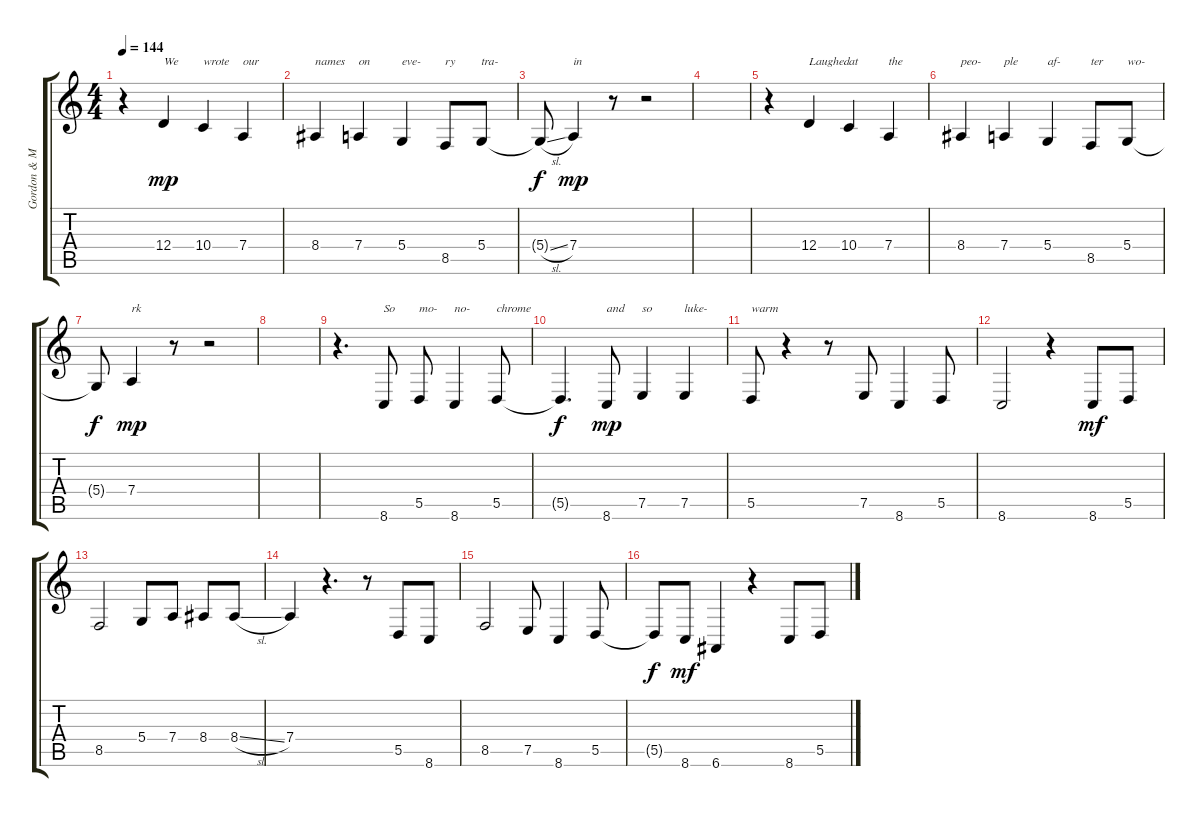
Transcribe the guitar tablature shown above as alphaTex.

\track ("Gordon & Matt Vocals" "Gordon & M") {instrument clarinet}
\staff {score tabs}
\tuning (E4 B3 G3 D3 A2 E2) {hide}
\ts (4 4)
\tempo 144
\clef g2
\ks c
r.4{dy mp} 12.4.4{txt "We"} 10.4.4{txt "wrote"} 7.4.4{txt "our"} |
8.4.4{txt "names"} 7.4.4{txt "on"} 5.4.4{txt "eve-"} 8.5.8{txt "ry"} 5.4.8{txt "tra-"} |
5.4{sl t}.8{dy f} 7.4.4{txt "in" dy mp} r.8 r.2 |
|
r.4 12.4.4{txt "Laughed"} 10.4.4{txt "at"} 7.4.4{txt "the"} |
8.4.4{txt "peo-"} 7.4.4{txt "ple"} 5.4.4{txt "af-"} 8.5.8{txt "ter"} 5.4.8{txt "wo-"} |
5.4{t}.8{dy f} 7.4.4{txt "rk" dy mp} r.8 r.2 |
|
r.4{d} 8.6.8{txt "So"} 5.5.8{txt "mo-"} 8.6.4{txt "no-"} 5.5.8{txt "chrome"} |
5.5{t}.4{d dy f} 8.6.8{txt "and" dy mp} 7.5.4{txt "so"} 7.5.4{txt "luke-"} |
5.5.8{txt "warm"} r.4 r.8 7.5.8 8.6.4 5.5.8 |
8.6.2 r.4 8.6.8{dy mf} 5.5.8 |
8.5.2 5.4.8 7.4.8 8.4.8 8.4{sl}.8 |
7.4.4 r.4{d} r.8 5.5.8 8.6.8 |
8.5.2 7.5.8 8.6.4 5.5.8 |
5.5{t}.8{dy f} 8.6.8{dy mf} 6.6.4 r.4 8.6.8 5.5.8
